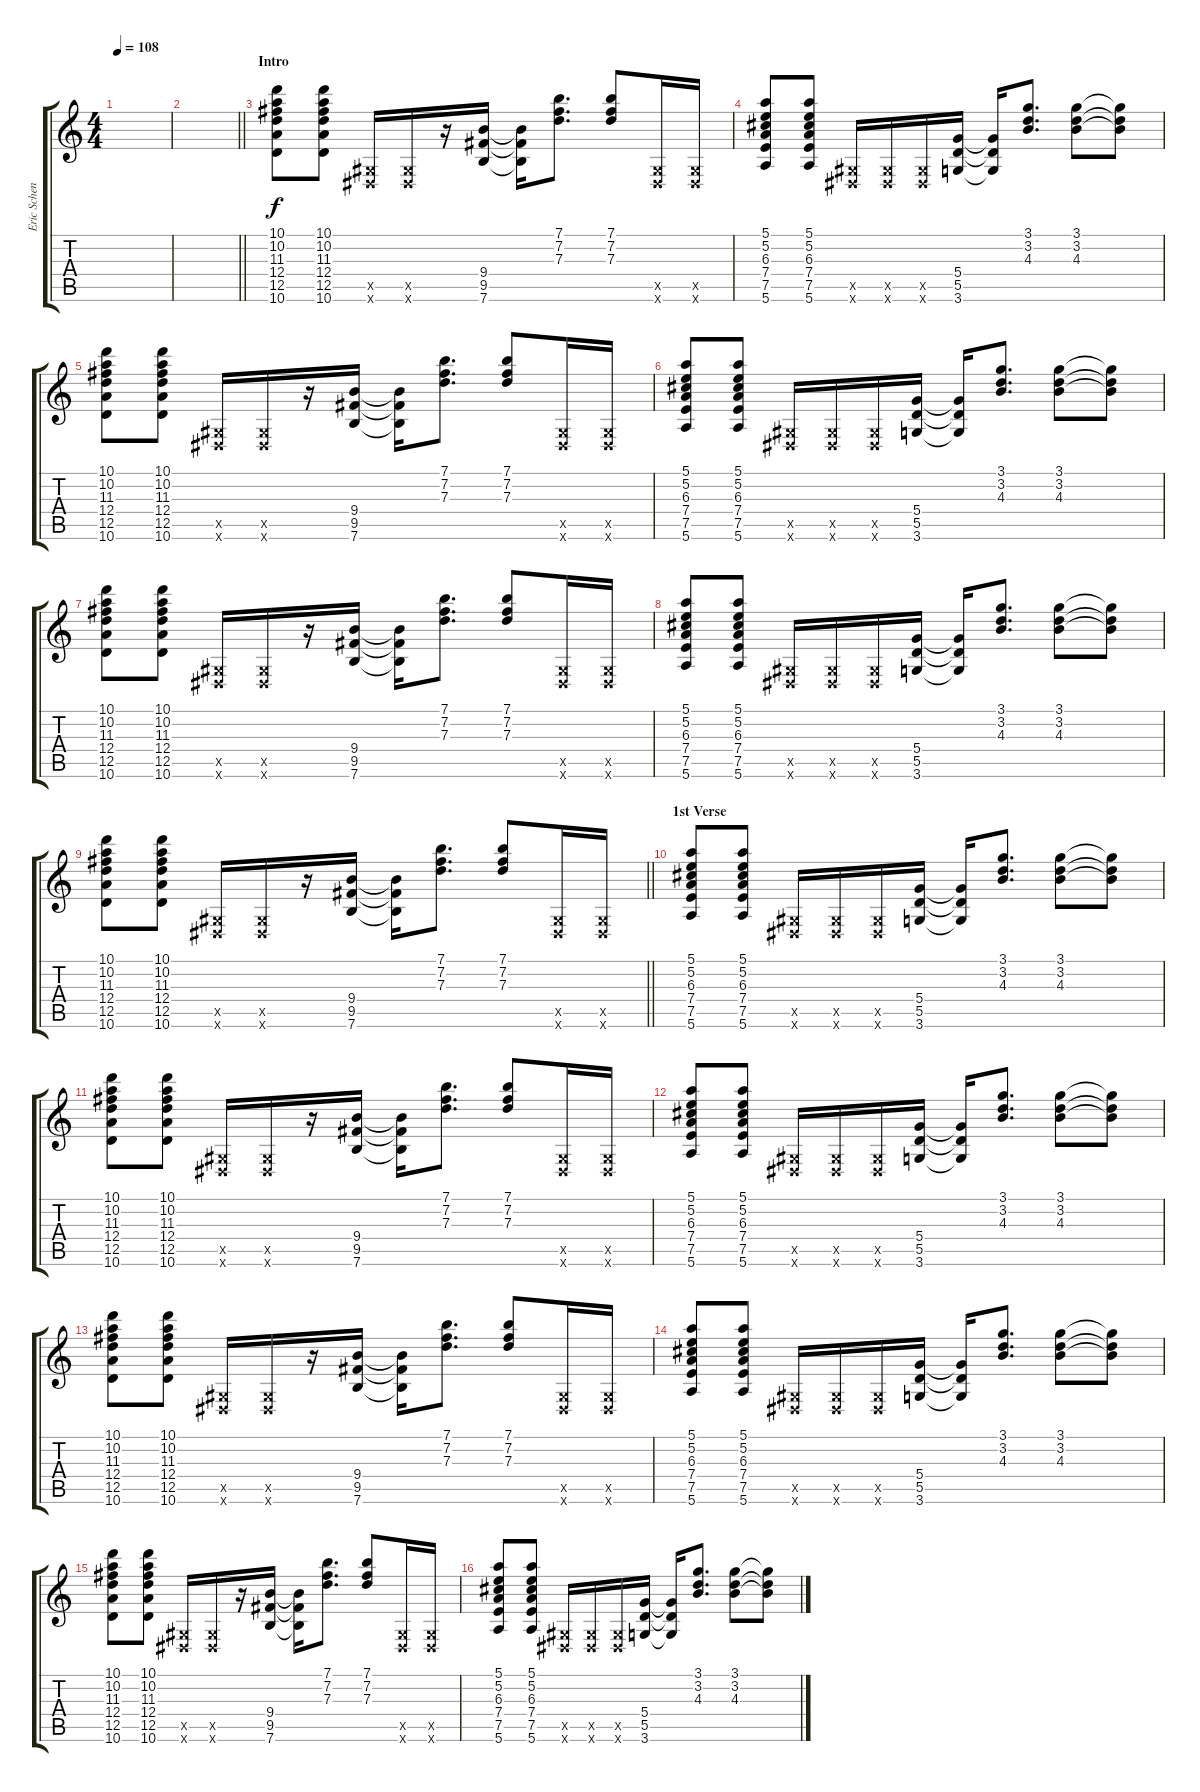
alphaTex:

\track ("Eric Schenkman" "Eric Schen") {instrument distortionguitar}
\staff {score tabs}
\tuning (E4 B3 G3 D3 A2 E2) {hide}
\ts (4 4)
\tempo 108
\clef g2
\ks c
|
\barLineRight lightlight
|
\section ("" "Intro")
(10.1 10.2 11.3 12.4 12.5 10.6).8{volume 16} (10.1 10.2 11.3 12.4 12.5 10.6).8{volume 16} (-1.5{x} -1.6{x}).16 (-1.5{x} -1.6{x}).16 r.16 (9.4 9.5 7.6).16 (9.4{t} 9.5{t} 7.6{t}).16 (7.1 7.2 7.3).8{d} (7.1 7.2 7.3).8 (-1.5{x} -1.6{x}).16 (-1.5{x} -1.6{x}).16 |
(5.1 5.2 6.3 7.4 7.5 5.6).8 (5.1 5.2 6.3 7.4 7.5 5.6).8 (-1.5{x} -1.6{x}).16 (-1.5{x} -1.6{x}).16 (-1.5{x} -1.6{x}).16 (5.4 5.5 3.6).16 (5.4{t} 5.5{t} 3.6{t}).16 (3.1 3.2 4.3).8{d} (3.1 3.2 4.3).8 (3.1{t} 3.2{t} 4.3{t}).8 |
(10.1 10.2 11.3 12.4 12.5 10.6).8 (10.1 10.2 11.3 12.4 12.5 10.6).8 (-1.5{x} -1.6{x}).16 (-1.5{x} -1.6{x}).16 r.16 (9.4 9.5 7.6).16 (9.4{t} 9.5{t} 7.6{t}).16 (7.1 7.2 7.3).8{d} (7.1 7.2 7.3).8 (-1.5{x} -1.6{x}).16 (-1.5{x} -1.6{x}).16 |
(5.1 5.2 6.3 7.4 7.5 5.6).8 (5.1 5.2 6.3 7.4 7.5 5.6).8 (-1.5{x} -1.6{x}).16 (-1.5{x} -1.6{x}).16 (-1.5{x} -1.6{x}).16 (5.4 5.5 3.6).16 (5.4{t} 5.5{t} 3.6{t}).16 (3.1 3.2 4.3).8{d} (3.1 3.2 4.3).8 (3.1{t} 3.2{t} 4.3{t}).8 |
(10.1 10.2 11.3 12.4 12.5 10.6).8 (10.1 10.2 11.3 12.4 12.5 10.6).8 (-1.5{x} -1.6{x}).16{volume 16} (-1.5{x} -1.6{x}).16 r.16 (9.4 9.5 7.6).16 (9.4{t} 9.5{t} 7.6{t}).16 (7.1 7.2 7.3).8{d} (7.1 7.2 7.3).8 (-1.5{x} -1.6{x}).16 (-1.5{x} -1.6{x}).16 |
(5.1 5.2 6.3 7.4 7.5 5.6).8 (5.1 5.2 6.3 7.4 7.5 5.6).8 (-1.5{x} -1.6{x}).16 (-1.5{x} -1.6{x}).16 (-1.5{x} -1.6{x}).16 (5.4 5.5 3.6).16 (5.4{t} 5.5{t} 3.6{t}).16 (3.1 3.2 4.3).8{d} (3.1 3.2 4.3).8 (3.1{t} 3.2{t} 4.3{t}).8 |
\barLineRight lightlight
(10.1 10.2 11.3 12.4 12.5 10.6).8 (10.1 10.2 11.3 12.4 12.5 10.6).8 (-1.5{x} -1.6{x}).16 (-1.5{x} -1.6{x}).16 r.16 (9.4 9.5 7.6).16 (9.4{t} 9.5{t} 7.6{t}).16 (7.1 7.2 7.3).8{d} (7.1 7.2 7.3).8{volume 16} (-1.5{x} -1.6{x}).16 (-1.5{x} -1.6{x}).16 |
\section ("" "1st Verse")
(5.1 5.2 6.3 7.4 7.5 5.6).8{volume 10} (5.1 5.2 6.3 7.4 7.5 5.6).8 (-1.5{x} -1.6{x}).16 (-1.5{x} -1.6{x}).16 (-1.5{x} -1.6{x}).16 (5.4 5.5 3.6).16 (5.4{t} 5.5{t} 3.6{t}).16 (3.1 3.2 4.3).8{d} (3.1 3.2 4.3).8 (3.1{t} 3.2{t} 4.3{t}).8 |
(10.1 10.2 11.3 12.4 12.5 10.6).8 (10.1 10.2 11.3 12.4 12.5 10.6).8 (-1.5{x} -1.6{x}).16 (-1.5{x} -1.6{x}).16 r.16 (9.4 9.5 7.6).16 (9.4{t} 9.5{t} 7.6{t}).16 (7.1 7.2 7.3).8{d} (7.1 7.2 7.3).8 (-1.5{x} -1.6{x}).16 (-1.5{x} -1.6{x}).16 |
(5.1 5.2 6.3 7.4 7.5 5.6).8 (5.1 5.2 6.3 7.4 7.5 5.6).8 (-1.5{x} -1.6{x}).16 (-1.5{x} -1.6{x}).16 (-1.5{x} -1.6{x}).16 (5.4 5.5 3.6).16 (5.4{t} 5.5{t} 3.6{t}).16 (3.1 3.2 4.3).8{d} (3.1 3.2 4.3).8 (3.1{t} 3.2{t} 4.3{t}).8 |
(10.1 10.2 11.3 12.4 12.5 10.6).8 (10.1 10.2 11.3 12.4 12.5 10.6).8 (-1.5{x} -1.6{x}).16 (-1.5{x} -1.6{x}).16 r.16 (9.4 9.5 7.6).16 (9.4{t} 9.5{t} 7.6{t}).16 (7.1 7.2 7.3).8{d} (7.1 7.2 7.3).8 (-1.5{x} -1.6{x}).16 (-1.5{x} -1.6{x}).16 |
(5.1 5.2 6.3 7.4 7.5 5.6).8 (5.1 5.2 6.3 7.4 7.5 5.6).8 (-1.5{x} -1.6{x}).16 (-1.5{x} -1.6{x}).16 (-1.5{x} -1.6{x}).16 (5.4 5.5 3.6).16 (5.4{t} 5.5{t} 3.6{t}).16 (3.1 3.2 4.3).8{d} (3.1 3.2 4.3).8 (3.1{t} 3.2{t} 4.3{t}).8 |
(10.1 10.2 11.3 12.4 12.5 10.6).8 (10.1 10.2 11.3 12.4 12.5 10.6).8 (-1.5{x} -1.6{x}).16 (-1.5{x} -1.6{x}).16 r.16 (9.4 9.5 7.6).16 (9.4{t} 9.5{t} 7.6{t}).16 (7.1 7.2 7.3).8{d} (7.1 7.2 7.3).8 (-1.5{x} -1.6{x}).16 (-1.5{x} -1.6{x}).16 |
(5.1 5.2 6.3 7.4 7.5 5.6).8 (5.1 5.2 6.3 7.4 7.5 5.6).8 (-1.5{x} -1.6{x}).16 (-1.5{x} -1.6{x}).16 (-1.5{x} -1.6{x}).16 (5.4 5.5 3.6).16 (5.4{t} 5.5{t} 3.6{t}).16 (3.1 3.2 4.3).8{d} (3.1 3.2 4.3).8 (3.1{t} 3.2{t} 4.3{t}).8
